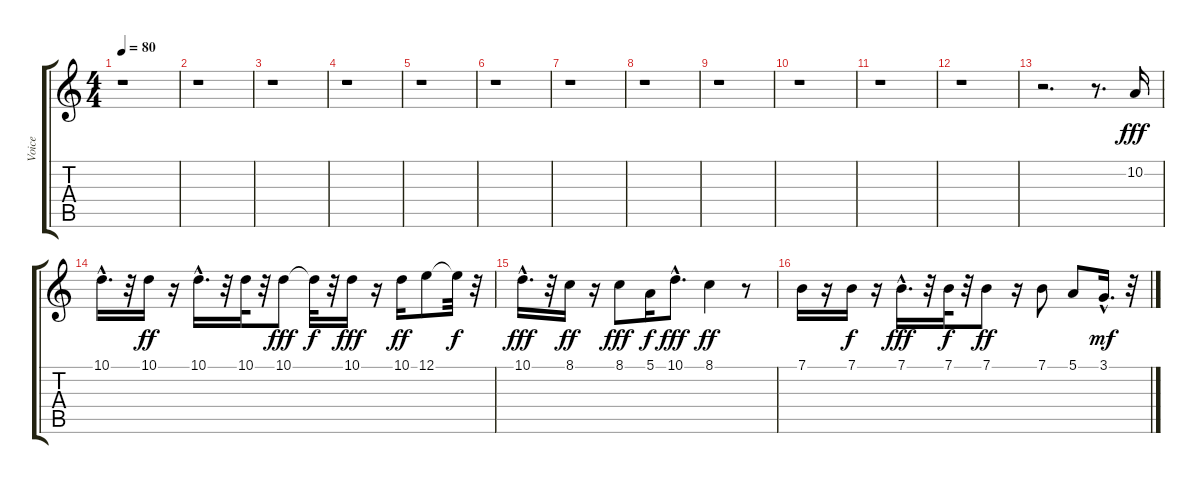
\track ("Voice" "Voice") {instrument lead5charang}
\staff {score tabs}
\tuning (E4 B3 G3 D3 A2 E2) {hide}
\ts (4 4)
\tempo 80
\clef g2
\ks c
r.1{dy fff instrument lead5charang} |
r.1 |
r.1 |
r.1 |
r.1 |
r.1 |
r.1 |
r.1 |
r.1 |
r.1 |
r.1 |
r.1 |
r.2{d} r.8{d} 10.2.16{balance 11} |
10.1{hac}.16{d} r.32 10.1.16{dy ff} r.16 10.1{hac}.16{d} r.32 10.1.32 r.32 10.1.8{dy fff} 10.1{t}.32{dy f} r.32 10.1.16{dy fff} r.16 10.1.16{dy ff} 12.1.8 12.1{t}.32{dy f} r.32 |
10.1{hac}.16{d dy fff} r.32 8.1.16{dy ff} r.16 8.1.8{dy fff} 5.1.16{dy f} 10.1{hac}.8{d dy fff} 8.1.4{dy ff} r.8 |
7.1.16 r.16 7.1.16{dy f} r.16 7.1{hac}.16{d dy fff} r.32 7.1.32{dy f} r.32 7.1.8{dy ff} r.16 7.1.8 5.1.8 3.1{hac}.16{d dy mf} r.32
